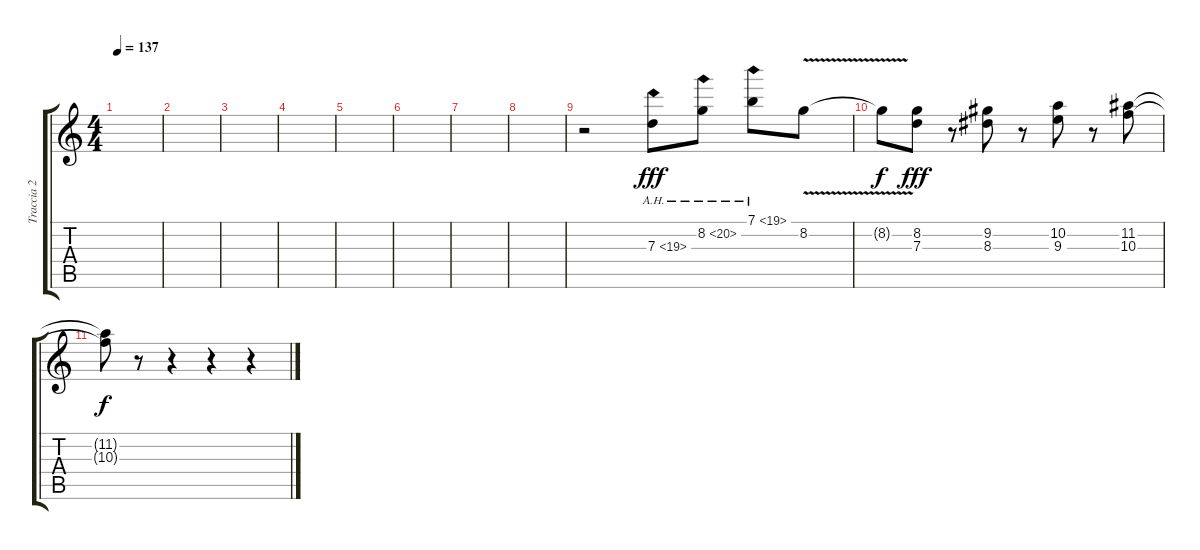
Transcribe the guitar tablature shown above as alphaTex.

\track ("Traccia 2" "Traccia 2") {instrument overdrivenguitar}
\staff {score tabs}
\tuning (E4 B3 G3 D3 A2 E2) {hide}
\ts (4 4)
\tempo 137
\clef g2
\ks c
|
|
|
|
|
|
|
|
r.2 7.3{ah 12}.8{dy fff} 8.2{ah 12}.8 7.1{ah 12}.8 8.2{v}.8 |
8.2{t}.8{dy f} (8.2 7.3).8{dy fff} r.8 (9.2 8.3).8 r.8 (10.2 9.3).8 r.8 (11.2 10.3).8 |
(11.2{t} 10.3{t}).8{dy f} r.8 r.4 r.4 r.4
